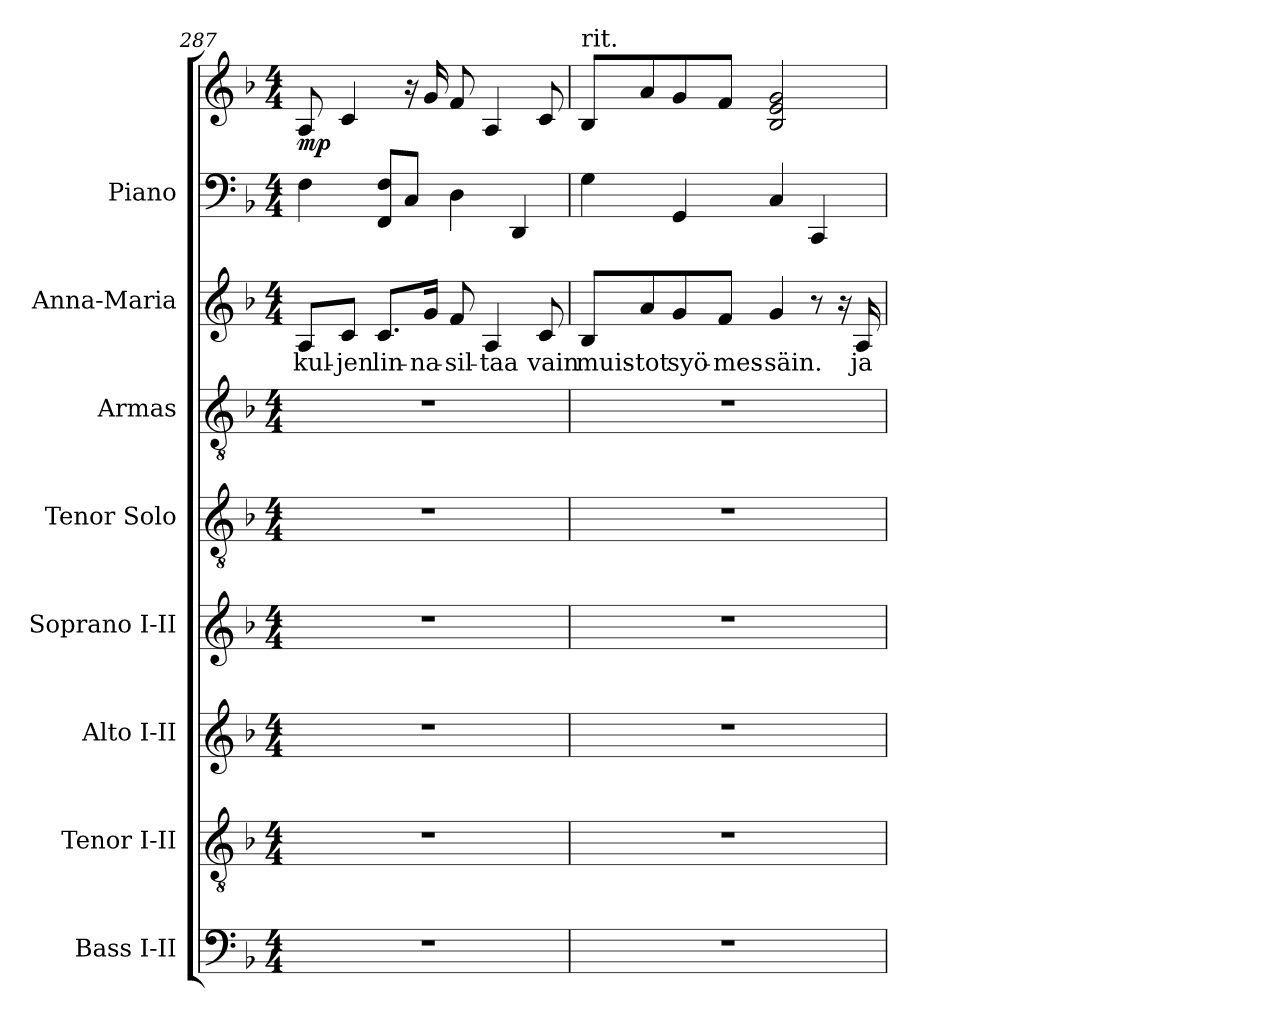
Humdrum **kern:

**kern	**kern	**kern	**kern	**kern	**kern	**kern	**text	**kern	**kern	**dynam
*part8	*part7	*part6	*part5	*part4	*part3	*part2	*part2	*part1	*part1	*part1
*staff9	*staff8	*staff7	*staff6	*staff5	*staff4	*staff3	*staff3	*staff2	*staff1	*staff1/2
*I"Bass I-II	*I"Tenor I-II	*I"Alto I-II	*I"Soprano I-II	*I"Tenor Solo	*I"Armas	*I"Anna-Maria	*	*I"Piano	*	*
*I'B.	*I'T.	*I'A.	*I'S.	*I'T. Solo	*I'Armas	*I'A-M	*	*I'Pno.	*	*
!!LO:LB:g=z
*clefF4	*clefGv2	*clefG2	*clefG2	*clefGv2	*clefGv2	*clefG2	*	*clefF4	*clefG2	*
*	*ITrd7c12	*	*	*ITrd7c12	*ITrd7c12	*	*	*	*	*
*k[b-]	*k[b-]	*k[b-]	*k[b-]	*k[b-]	*k[b-]	*k[b-]	*	*k[b-]	*k[b-]	*
*F:	*F:	*F:	*F:	*F:	*F:	*F:	*	*F:	*F:	*
*M4/4	*M4/4	*M4/4	*M4/4	*M4/4	*M4/4	*M4/4	*	*M4/4	*M4/4	*
*MM82	*MM82	*MM82	*MM82	*MM82	*MM82	*MM82	*	*MM82	*MM82	*
=287	=287	=287	=287	=287	=287	=287	=287	=287	=287	=287
!	!	!	!	!	!	!	!LO:LY:b:color=#000000	!	!	!
1r	1r	1r	1r	1r	1r	8Ai/L	kul-	4Fi\	8Ai/	mp
!	!	!	!	!	!	!	!LO:LY:b:color=#000000	!	!	!
.	.	.	.	.	.	8ci/J	-jen	.	4ci/	.
!	!	!	!	!	!	!	!LO:LY:b:color=#000000	!	!	!
.	.	.	.	.	.	8.ci/L	lin-	8FFi/ 8FiL	.	.
.	.	.	.	.	.	.	.	8Ci/J	16r	.
!	!	!	!	!	!	!	!LO:LY:b:color=#000000	!	!	!
.	.	.	.	.	.	16gi/Jk	-na-	.	16gi/	.
!	!	!	!	!	!	!	!LO:LY:b:color=#000000	!	!	!
.	.	.	.	.	.	8fi/	-sil-	4Di\	8fi/	.
!	!	!	!	!	!	!	!LO:LY:b:color=#000000	!	!	!
.	.	.	.	.	.	4Ai/	-taa	.	4Ai/	.
.	.	.	.	.	.	.	.	4DDi/	.	.
!	!	!	!	!	!	!	!LO:LY:b:color=#000000	!	!	!
.	.	.	.	.	.	8ci/	vain	.	8ci/	.
=288	=288	=288	=288	=288	=288	=288	=288	=288	=288	=288
!	!	!	!	!	!	!	!	!	!LO:TX:t=rit.	!
!	!	!	!	!	!	!	!LO:LY:b:color=#000000	!	!	!
1r	1r	1r	1r	1r	1r	8B-i/L	muis-	4Gi\	8B-i/L	.
!	!	!	!	!	!	!	!LO:LY:b:color=#000000	!	!	!
.	.	.	.	.	.	8ai/	-tot	.	8ai/	.
!	!	!	!	!	!	!	!LO:LY:b:color=#000000	!	!	!
.	.	.	.	.	.	8gi/	syö-	4GGi/	8gi/	.
!	!	!	!	!	!	!	!LO:LY:b:color=#000000	!	!	!
.	.	.	.	.	.	8fi/J	-mes-	.	8fi/J	.
!	!	!	!	!	!	!	!LO:LY:b:color=#000000	!	!	!
.	.	.	.	.	.	4gi/	-säin.	4Ci/	2B-i/ 2ei 2gi	.
.	.	.	.	.	.	8r	.	4CCi/	.	.
.	.	.	.	.	.	16r	.	.	.	.
!	!	!	!	!	!	!	!LO:LY:b:color=#000000	!	!	!
.	.	.	.	.	.	16Ai/	ja	.	.	.
=	=	=	=	=	=	=	=	=	=	=
*-	*-	*-	*-	*-	*-	*-	*-	*-	*-	*-
